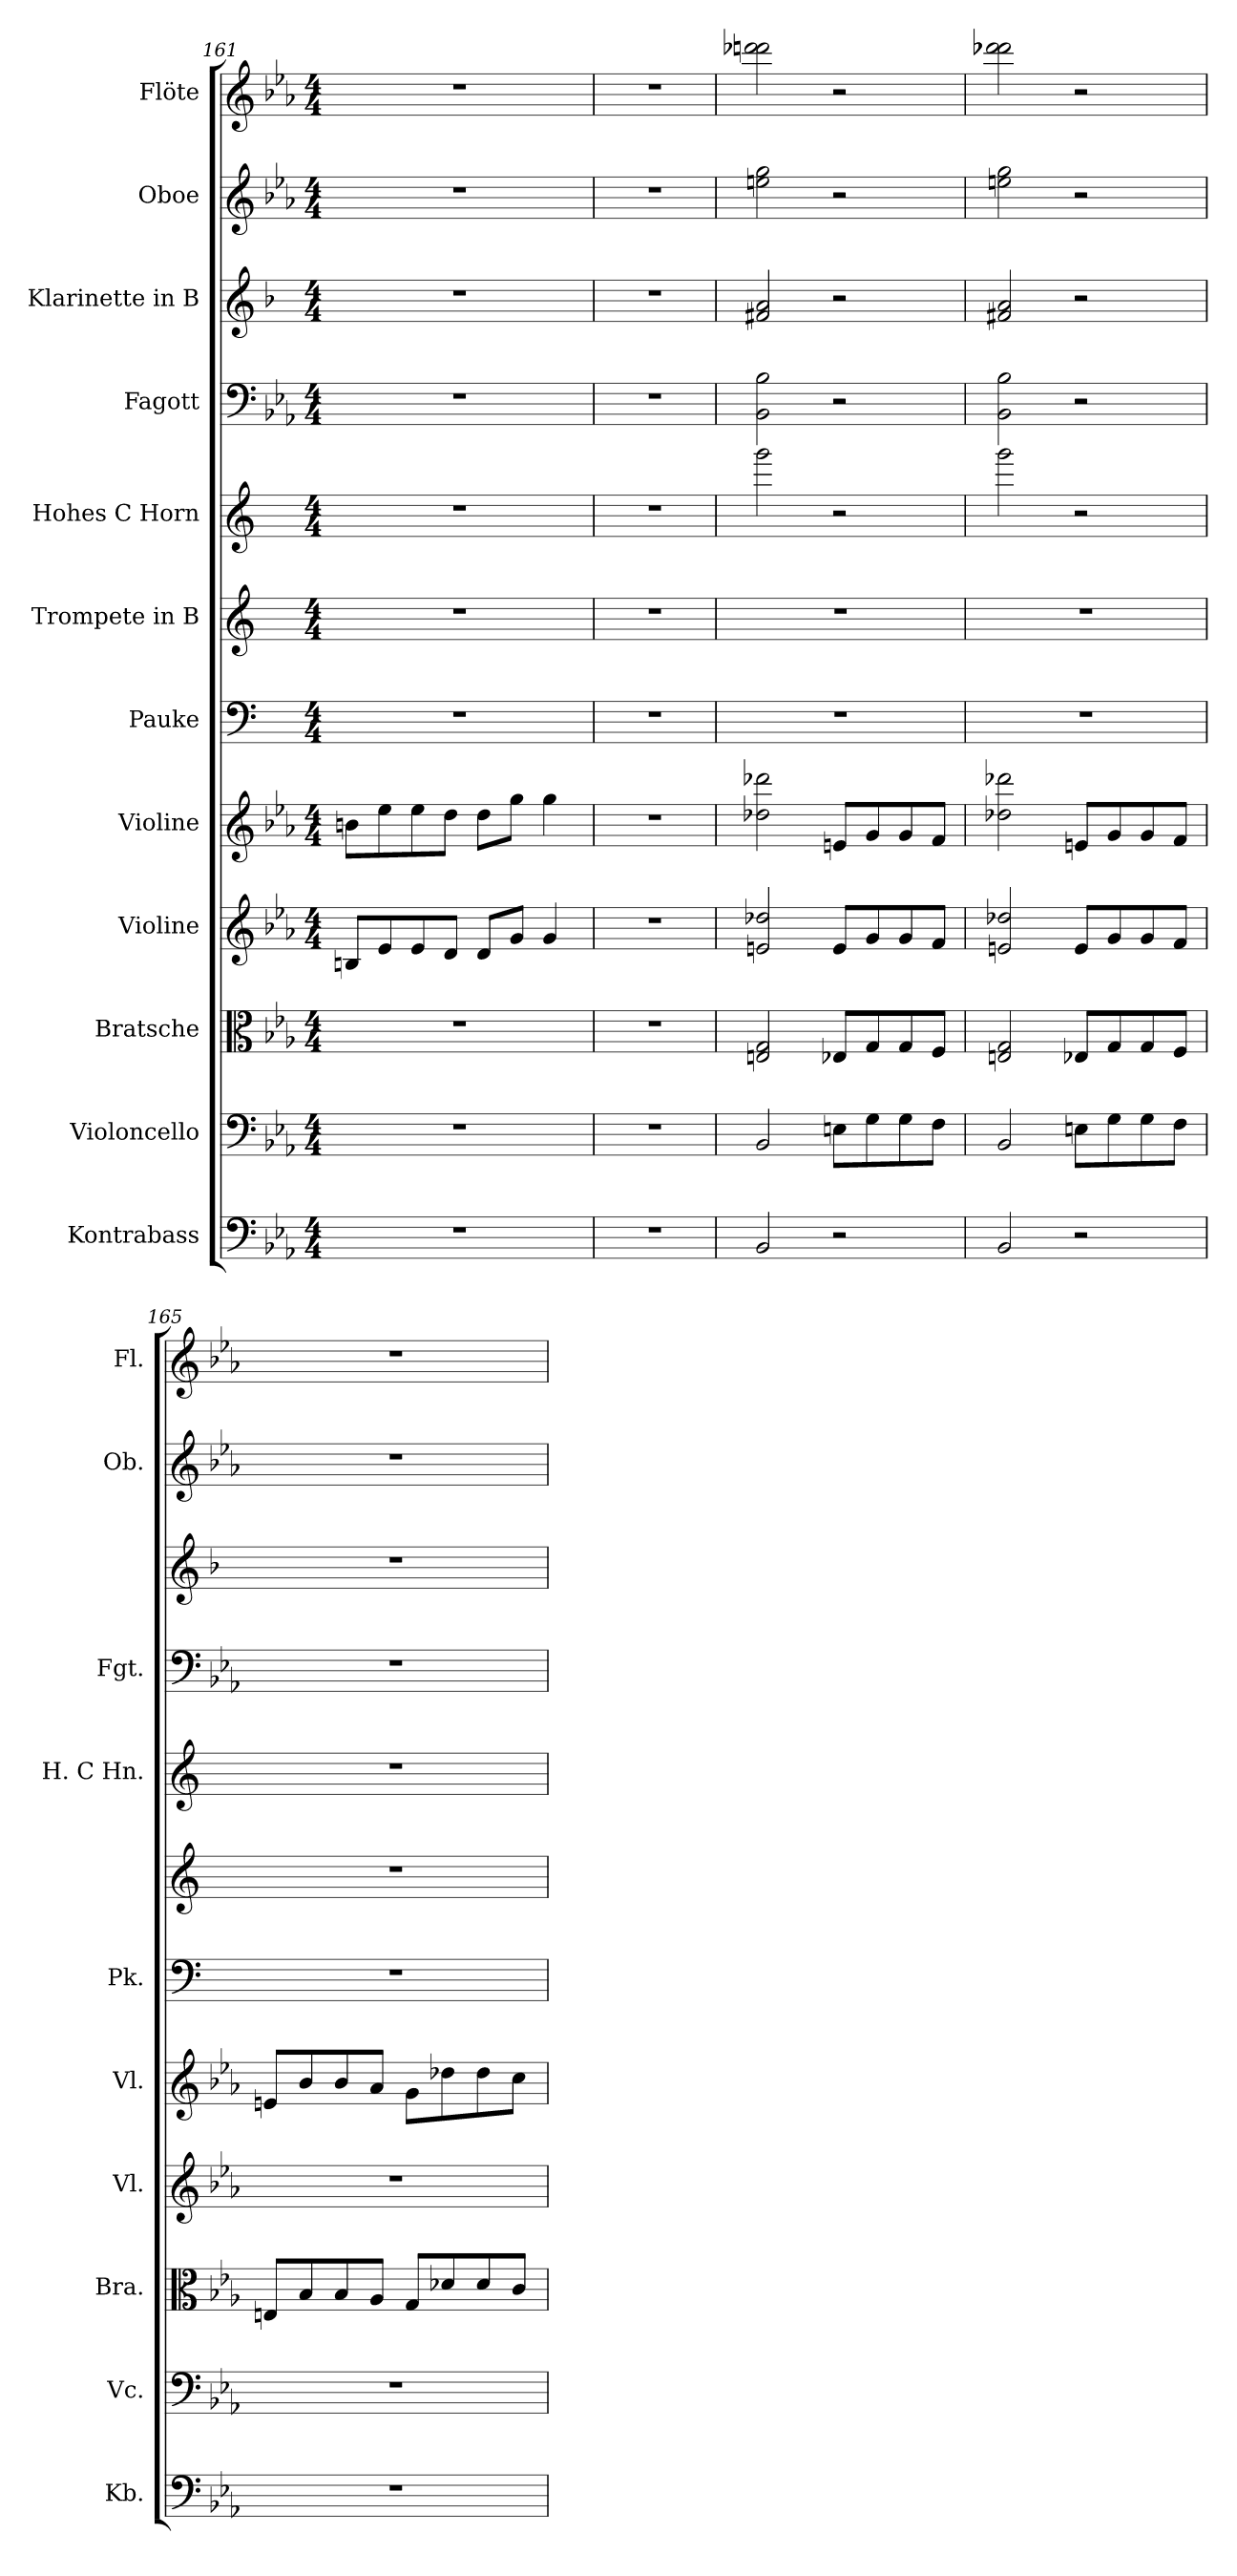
**kern	**kern	**kern	**kern	**kern	**kern	**kern	**kern	**kern	**kern	**kern	**kern
*part12	*part11	*part10	*part9	*part8	*part7	*part6	*part5	*part4	*part3	*part2	*part1
*staff12	*staff11	*staff10	*staff9	*staff8	*staff7	*staff6	*staff5	*staff4	*staff3	*staff2	*staff1
*I"Kontrabass	*I"Violoncello	*I"Bratsche	*I"Violine	*I"Violine	*I"Pauke	*I"Trompete in B	*I"Hohes C Horn	*I"Fagott	*I"Klarinette in B	*I"Oboe	*I"Flöte
*I'Kb.	*I'Vc.	*I'Bra.	*I'Vl.	*I'Vl.	*I'Pk.	*	*I'H. C Hn.	*I'Fgt.	*	*I'Ob.	*I'Fl.
*clefF4	*clefF4	*clefC3	*clefG2	*clefG2	*clefF4	*clefG2	*clefG2	*clefF4	*clefG2	*clefG2	*clefG2
*ITrd7c12	*	*	*	*	*	*ITrd1c2	*ITrd7c12	*	*ITrd1c2	*	*
*k[b-e-a-]	*k[b-e-a-]	*k[b-e-a-]	*k[b-e-a-]	*k[b-e-a-]	*k[]	*k[b-e-]	*k[]	*k[b-e-a-]	*k[b-e-a-]	*k[b-e-a-]	*k[b-e-a-]
*M4/4	*M4/4	*M4/4	*M4/4	*M4/4	*M4/4	*M4/4	*M4/4	*M4/4	*M4/4	*M4/4	*M4/4
=161	=161	=161	=161	=161	=161	=161	=161	=161	=161	=161	=161
1r	1r	1r	8Bn/L	8bn\L	1r	1r	1r	1r	1r	1r	1r
.	.	.	8e-/	8ee-\	.	.	.	.	.	.	.
.	.	.	8e-/	8ee-\	.	.	.	.	.	.	.
.	.	.	8d/J	8dd\J	.	.	.	.	.	.	.
.	.	.	8d/L	8dd\L	.	.	.	.	.	.	.
.	.	.	8g/J	8gg\J	.	.	.	.	.	.	.
.	.	.	4g/	4gg\	.	.	.	.	.	.	.
!!LO:PB:g=z
=162	=162	=162	=162	=162	=162	=162	=162	=162	=162	=162	=162
1r	1r	1r	1r	1r	1r	1r	1r	1r	1r	1r	1r
=163	=163	=163	=163	=163	=163	=163	=163	=163	=163	=163	=163
2BBB-/	2BB-/	2En/ 2G/	2en/ 2dd-X/	2dd-X\ 2ddd-X\	1r	1r	2gg\	2BB-\ 2B-\	2en/ 2g/	2een\ 2gg\	2ddd-X\ 2dddn\
2r	8En\L	8E-X/L	8e/L	8en/L	.	.	2r	2r	2r	2r	2r
.	8G\	8G/	8g/	8g/	.	.	.	.	.	.	.
.	8G\	8G/	8g/	8g/	.	.	.	.	.	.	.
.	8F\J	8F/J	8f/J	8f/J	.	.	.	.	.	.	.
=164	=164	=164	=164	=164	=164	=164	=164	=164	=164	=164	=164
2BBB-/	2BB-/	2En/ 2G/	2en/ 2dd-X/	2dd-X\ 2ddd-X\	1r	1r	2gg\	2BB-\ 2B-\	2en/ 2g/	2een\ 2gg\	2ddd-X\ 2ddd-\
2r	8En\L	8E-X/L	8e/L	8en/L	.	.	2r	2r	2r	2r	2r
.	8G\	8G/	8g/	8g/	.	.	.	.	.	.	.
.	8G\	8G/	8g/	8g/	.	.	.	.	.	.	.
.	8F\J	8F/J	8f/J	8f/J	.	.	.	.	.	.	.
=165	=165	=165	=165	=165	=165	=165	=165	=165	=165	=165	=165
1r	1r	8En/L	1r	8en/L	1r	1r	1r	1r	1r	1r	1r
.	.	8B-/	.	8b-/	.	.	.	.	.	.	.
.	.	8B-/	.	8b-/	.	.	.	.	.	.	.
.	.	8A-/J	.	8a-/J	.	.	.	.	.	.	.
.	.	8G/L	.	8g\L	.	.	.	.	.	.	.
.	.	8d-X/	.	8dd-X\	.	.	.	.	.	.	.
.	.	8d-/	.	8dd-\	.	.	.	.	.	.	.
.	.	8c/J	.	8cc\J	.	.	.	.	.	.	.
=	=	=	=	=	=	=	=	=	=	=	=
*-	*-	*-	*-	*-	*-	*-	*-	*-	*-	*-	*-
